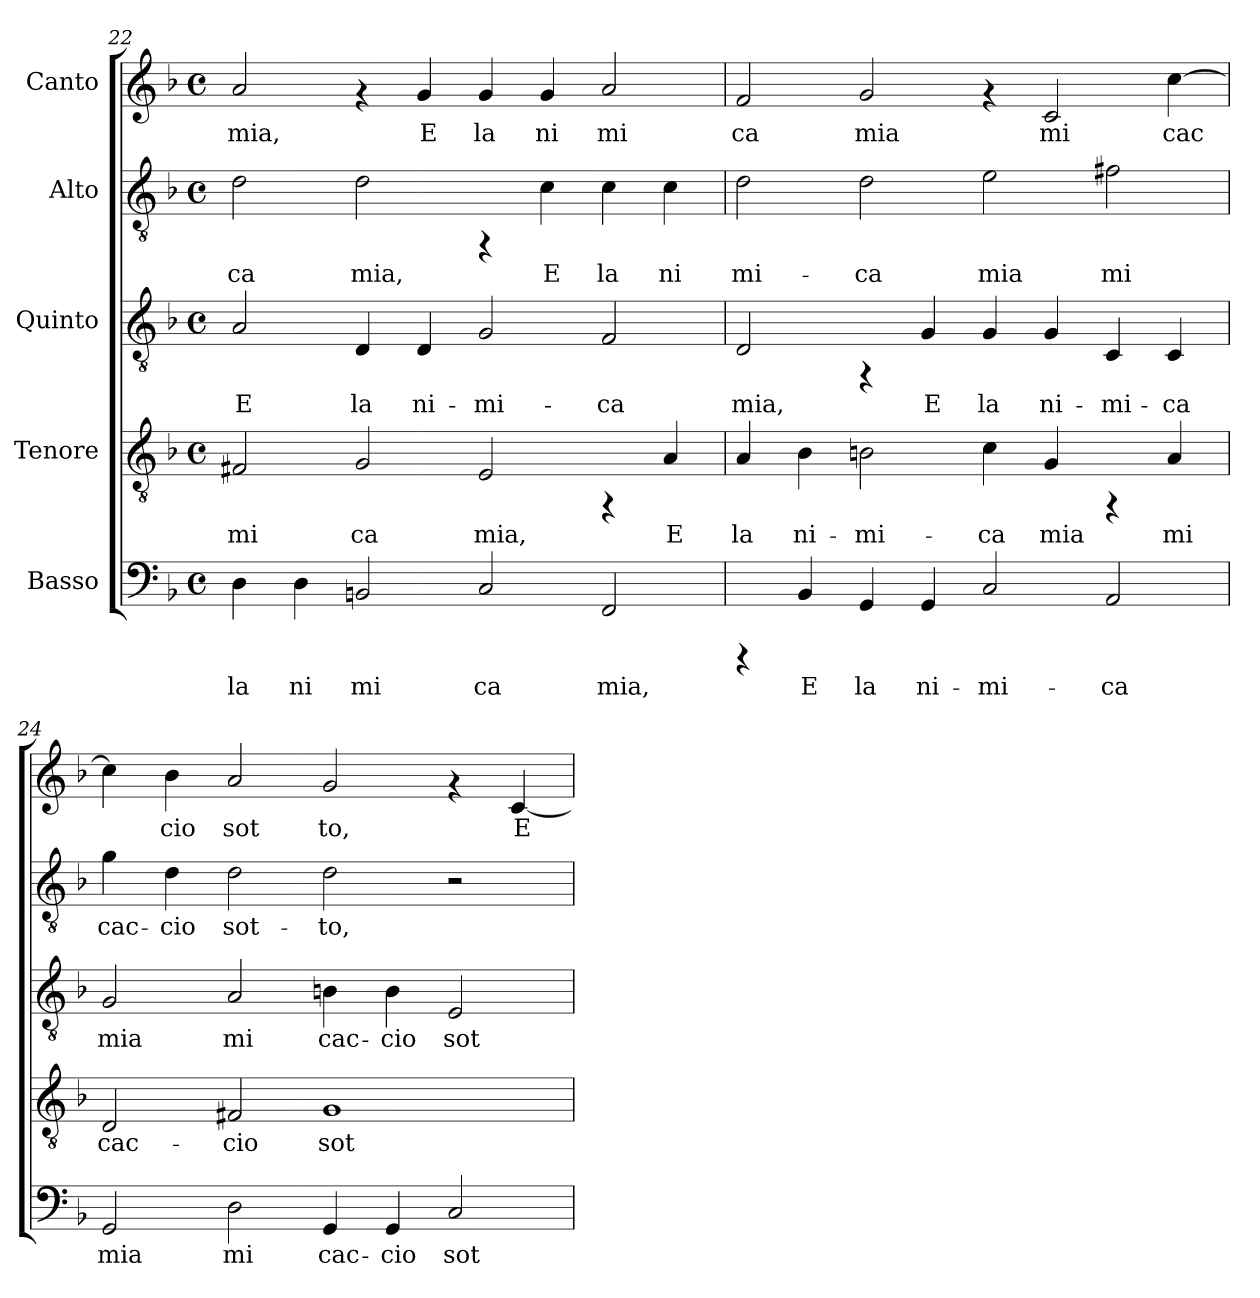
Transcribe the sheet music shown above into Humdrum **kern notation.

**kern	**text	**kern	**text	**kern	**text	**kern	**text	**kern	**text
*part5	*part5	*part4	*part4	*part3	*part3	*part2	*part2	*part1	*part1
*staff5	*staff5	*staff4	*staff4	*staff3	*staff3	*staff2	*staff2	*staff1	*staff1
*I"Basso	*	*I"Tenore	*	*I"Quinto	*	*I"Alto	*	*I"Canto	*
*clefF4	*	*clefGv2	*	*clefGv2	*	*clefGv2	*	*clefG2	*
*k[b-]	*	*k[b-]	*	*k[b-]	*	*k[b-]	*	*k[b-]	*
*F:	*	*F:	*	*F:	*	*F:	*	*F:	*
*M4/4	*	*M4/4	*	*M4/4	*	*M4/4	*	*M4/4	*
*met(c)	*	*met(c)	*	*met(c)	*	*met(c)	*	*met(c)	*
=22	=22	=22	=22	=22	=22	=22	=22	=22	=22
!	!LO:LY:b:cj	!	!LO:LY:b:cj	!	!LO:LY:b	!	!LO:LY:b:cj	!	!LO:LY:b:cj
4D\	la	2F#X/	mi	2A/	E	2d\	ca	2a/	mia,
!	!LO:LY:b:cj	!	!	!	!	!	!	!	!
4D\	ni	.	.	.	.	.	.	.	.
!	!LO:LY:b:cj	!	!LO:LY:b:cj	!	!LO:LY:b	!	!LO:LY:b:cj	!	!
2BBn/	mi	2G/	ca	4D/	la	2d\	mia,	4rf	.
!	!	!	!	!	!LO:LY:b	!	!	!	!LO:LY:b:cj
.	.	.	.	4D/	ni-	.	.	4g/	E
!	!LO:LY:b:cj	!	!LO:LY:b:cj	!	!LO:LY:b	!	!	!	!LO:LY:b:cj
2C/	ca	2E/	mia,	2G/	-mi-	4rFF	.	4g/	la
!	!	!	!	!	!	!	!LO:LY:b:cj	!	!LO:LY:b:cj
.	.	.	.	.	.	4c\	E	4g/	ni
!	!LO:LY:b:cj	!	!	!	!LO:LY:b	!	!LO:LY:b:cj	!	!LO:LY:b:cj
2FF/	mia,	4rFF	.	2F/	-ca	4c\	la	2a/	mi
!	!	!	!LO:LY:b:cj	!	!	!	!LO:LY:b:cj	!	!
.	.	4A/	E	.	.	4c\	ni	.	.
!!LO:PB:g=z
=23	=23	=23	=23	=23	=23	=23	=23	=23	=23
!	!	!	!LO:LY:b:cj	!	!LO:LY:b	!	!LO:LY:b:cj	!	!LO:LY:b:cj
4rCCC	.	4A/	la	2D/	mia,	2d\	mi-	2f/	ca
!	!LO:LY:b:cj	!	!LO:LY:b:cj	!	!	!	!	!	!
4BB-/	E	4B-\	ni-	.	.	.	.	.	.
!	!LO:LY:b:cj	!	!LO:LY:b:cj	!	!	!	!LO:LY:b:cj	!	!LO:LY:b:cj
4GG/	la	2Bn\	-mi-	4rFF	.	2d\	-ca	2g/	mia
!	!LO:LY:b:cj	!	!	!	!LO:LY:b	!	!	!	!
4GG/	ni-	.	.	4G/	E	.	.	.	.
!	!LO:LY:b:cj	!	!LO:LY:b:cj	!	!LO:LY:b	!	!LO:LY:b:cj	!	!
2C/	-mi-	4c\	-ca	4G/	la	2e\	mia	4rf	.
!	!	!	!LO:LY:b:cj	!	!LO:LY:b	!	!	!	!LO:LY:b:cj
.	.	4G/	mia	4G/	ni-	.	.	2c/	mi
!	!LO:LY:b:cj	!	!	!	!LO:LY:b	!	!LO:LY:b:cj	!	!
2AA/	-ca	4rFF	.	4C/	-mi-	2f#X\	mi	.	.
!	!	!	!LO:LY:b:cj	!	!LO:LY:b	!	!	!	!LO:LY:b:cj
.	.	4A/	mi	4C/	-ca	.	.	[>4cc\	cac
=24	=24	=24	=24	=24	=24	=24	=24	=24	=24
!	!LO:LY:b:cj	!	!LO:LY:b:cj	!	!LO:LY:b	!	!LO:LY:b:cj	!	!LO:LY:b:cj
2GG/	mia	2D/	cac-	2G/	mia	4g\	cac-	4cc\]	.
!	!	!	!	!	!	!	!LO:LY:b:cj	!	!LO:LY:b:cj
.	.	.	.	.	.	4d\	-cio	4b-\	cio
!	!LO:LY:b:cj	!	!LO:LY:b:cj	!	!LO:LY:b	!	!LO:LY:b:cj	!	!LO:LY:b:cj
2D\	mi	2F#X/	-cio	2A/	mi	2d\	sot-	2a/	sot
!	!LO:LY:b:cj	!	!LO:LY:b:cj	!	!LO:LY:b	!	!LO:LY:b:cj	!	!LO:LY:b:cj
4GG/	cac-	1G	sot-	4Bn\	cac-	2d\	-to,	2g/	to,
!	!LO:LY:b:cj	!	!	!	!LO:LY:b	!	!	!	!
4GG/	-cio	.	.	4B\	-cio	.	.	.	.
!	!LO:LY:b:cj	!	!	!	!LO:LY:b	!	!	!	!
2C/	sot-	.	.	2E/	sot-	2r	.	4rf	.
!	!	!	!	!	!	!	!	!	!LO:LY:b:cj
.	.	.	.	.	.	.	.	[<4c/	E
=	=	=	=	=	=	=	=	=	=
*-	*-	*-	*-	*-	*-	*-	*-	*-	*-
